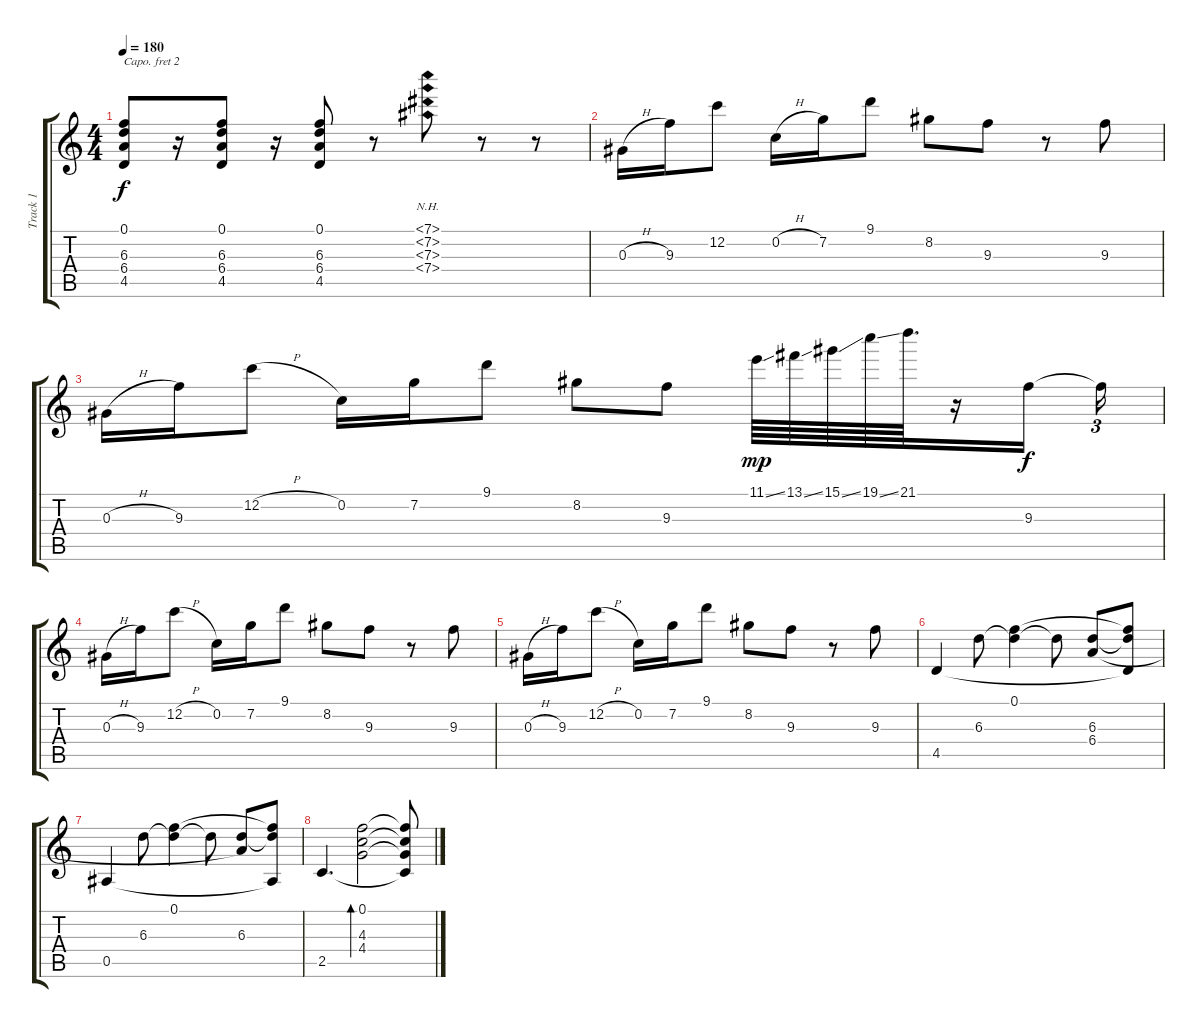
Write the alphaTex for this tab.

\track ("Track 1" "Track 1") {instrument acousticguitarsteel}
\staff {score tabs}
\capo 2
\tuning (Eb4 Bb3 Gb3 Db3 Ab2 Eb2) {hide}
\ts (4 4)
\tempo 180
\clef g2
\ks c
(0.1 6.3 6.4 4.5).8{dy f} r.16 (0.1 6.3 6.4 4.5).8 r.16 (0.1 6.3 6.4 4.5).8 r.8 (7.1{nh} 7.2{nh} 7.3{nh} 7.4{nh}).8 r.8 r.8 |
0.3{h}.16 9.3.16 12.2.8 0.2{h}.16 7.2.16 9.1.8 8.2.8 9.3.8 r.8 9.3.8 |
0.3{h}.16 9.3.16 12.2{h}.8 0.2.16 7.2.16 9.1.8 8.2.8 9.3.8 11.1{ss}.64{dy mp} 13.1{ss}.64 15.1{ss}.64 19.1{ss}.64 21.1.64{d} r.16 9.3.16{dy f} 9.3{t}.16{tu (3 2)} |
0.3{h}.16 9.3.16 12.2{h}.8 0.2.16 7.2.16 9.1.8 8.2.8 9.3.8 r.8 9.3.8 |
0.3{h}.16 9.3.16 12.2{h}.8 0.2.16 7.2.16 9.1.8 8.2.8 9.3.8 r.8 9.3.8 |
4.5.4 6.3.8 (0.1 6.3{t}).4 6.3{t}.8 (6.3 6.4).8 (0.1{t} 6.3{t} 4.5{t}).8 |
0.5.4 6.3.8 (0.1 6.3{t}).4 6.3{t}.8 (6.3 6.4{t}).8 (0.1{t} 6.3{t} 0.5{t}).8 |
2.5.4{d} (0.1 4.3 4.4).2{bd 240} (0.1{t} 4.3{t} 4.4{t} 2.5{t}).8
